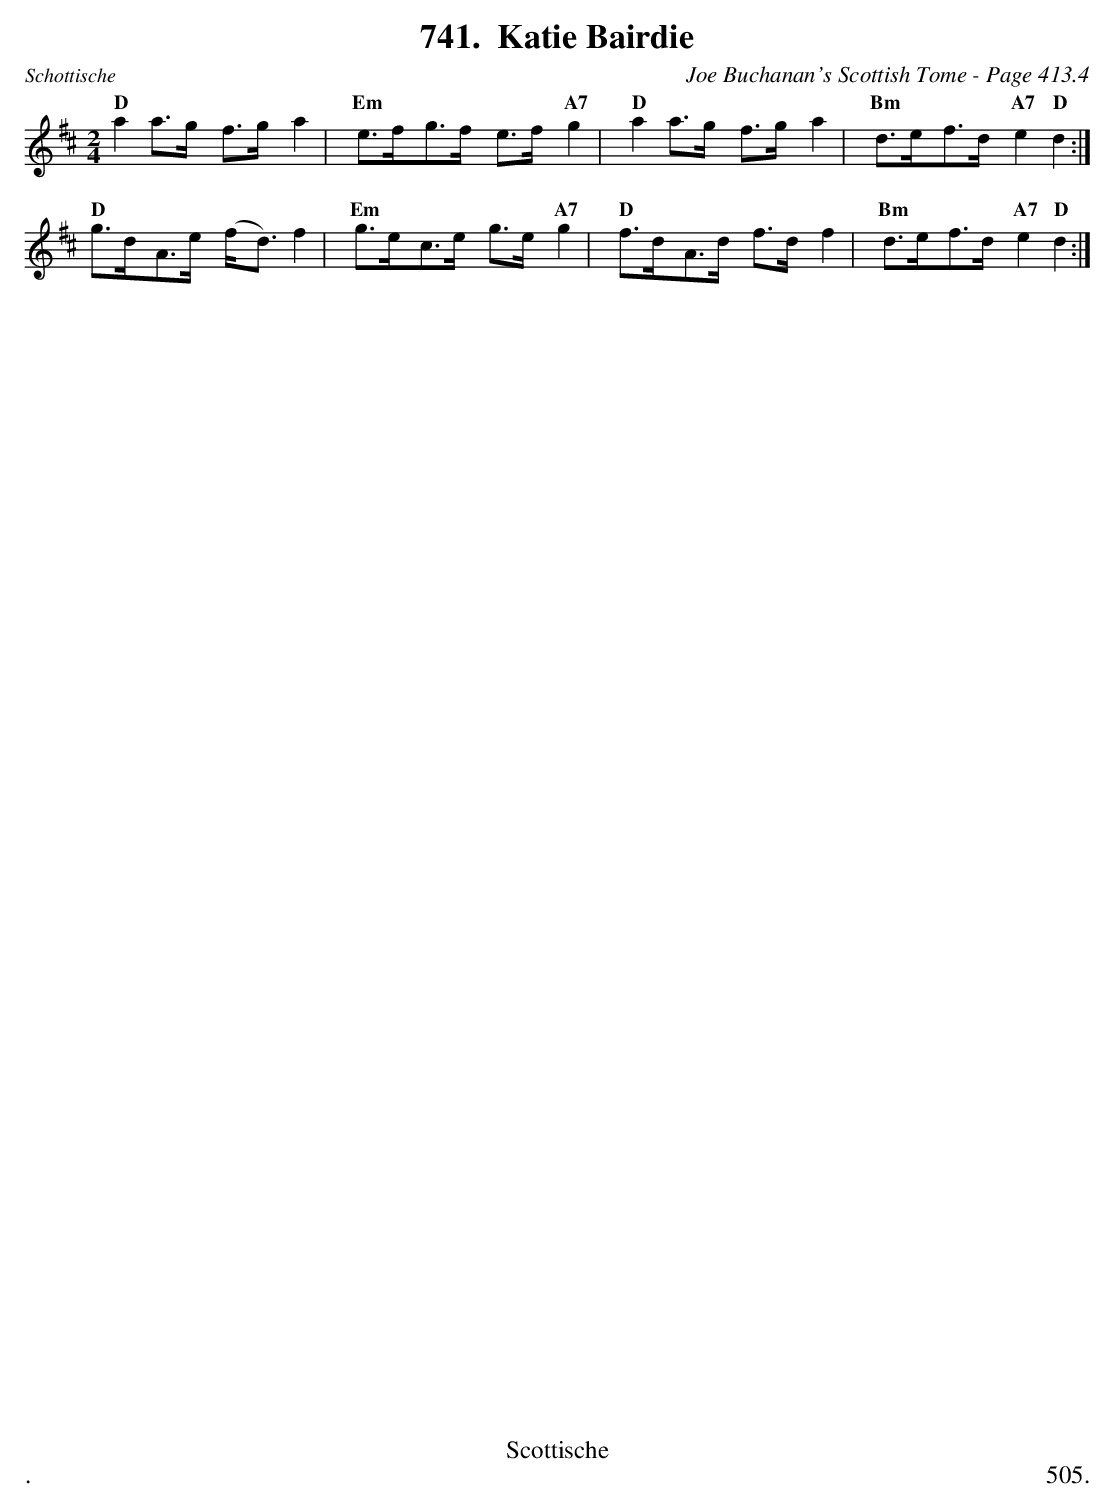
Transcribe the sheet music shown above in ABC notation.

X:1
T:Katie Bairdie
C:Joe Buchanan's Scottish Tome - Page 413.4
L:1/8
M:2/4
K:D
"D"a2 a>g f>g a2 | "Em"e>fg>f e>f "A7"g2 | "D"a2 a>g f>g a2 | "Bm"d>ef>d "A7"e2 "D"d2 :|
"D"g>dA>e (f<d) f2 | "Em"g>ec>e g>e "A7"g2 | "D"f>dA>d f>d f2 | "Bm"d>ef>d "A7"e2 "D"d2 :|
